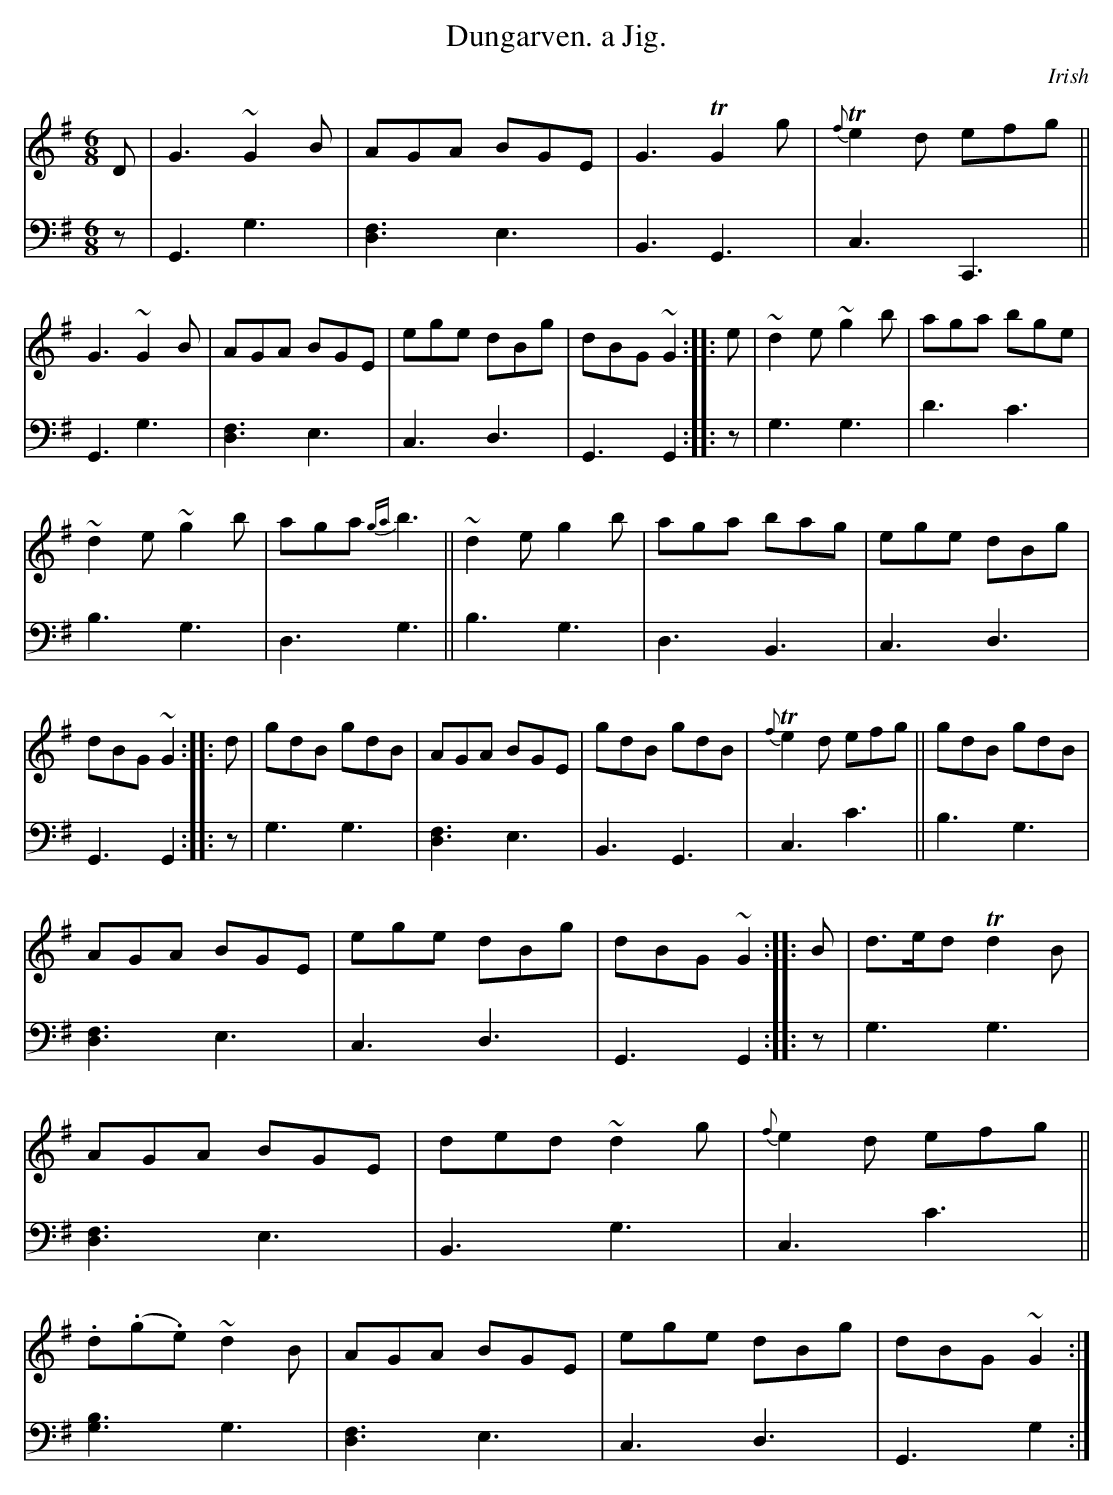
X:1
T: Dungarven. a Jig.
O: Irish
M: 6/8
L: 1/8
K: G
V: 1 staves=2
D |\
G3 ~G2B | AGA BGE | G3 TG2g | {f}Te2d efg ||\
G3 ~G2B | AGA BGE | ege dBg | dBG ~G2 :: e |\
~d2e ~g2b | aga bge |
                    ~d2e ~g2b | aga {ga}b3 ||\
~d2e g2b | aga bag | ege dBg | dBG ~G2 :: d |\
 gdB gdB | AGA BGE | gdB gdB | {f}Te2d efg ||\
 gdB gdB |
           AGA BGE | ege dBg | dBG ~G2 :: B |\
 d>ed    Td2B | AGA BGE | ded ~d2g | {f}e2d efg ||\
.d(.g.e) ~d2B | AGA BGE | ege  dBg |    dBG ~G2 :|
V: 2 clef=bass middle=d
z | G3 g3 | [d3f3] e3 | B3 G3 | c3 C3 || G3 g3 | [d3f3] e3 | c3 d3 | G3 G2 :: z | g3 g3 | d'3 c'3 |
b3 g3 | d3 g3 || b3 g3 | d3 B3 | c3 d3 | G3 G2 :: z | g3 g3 | [d3f3] e3 | B3 G3 | c3 c'3 || b3 g3 |
[d3f3] e3 | c3 d3 | G3 G2 :: z | g3 g3 | [d3f3] e3 | B3 g3 | c3 c'3 || [g3b3] g3 | [d3f3] e3 | c3 d3 | G3 g2 :|
